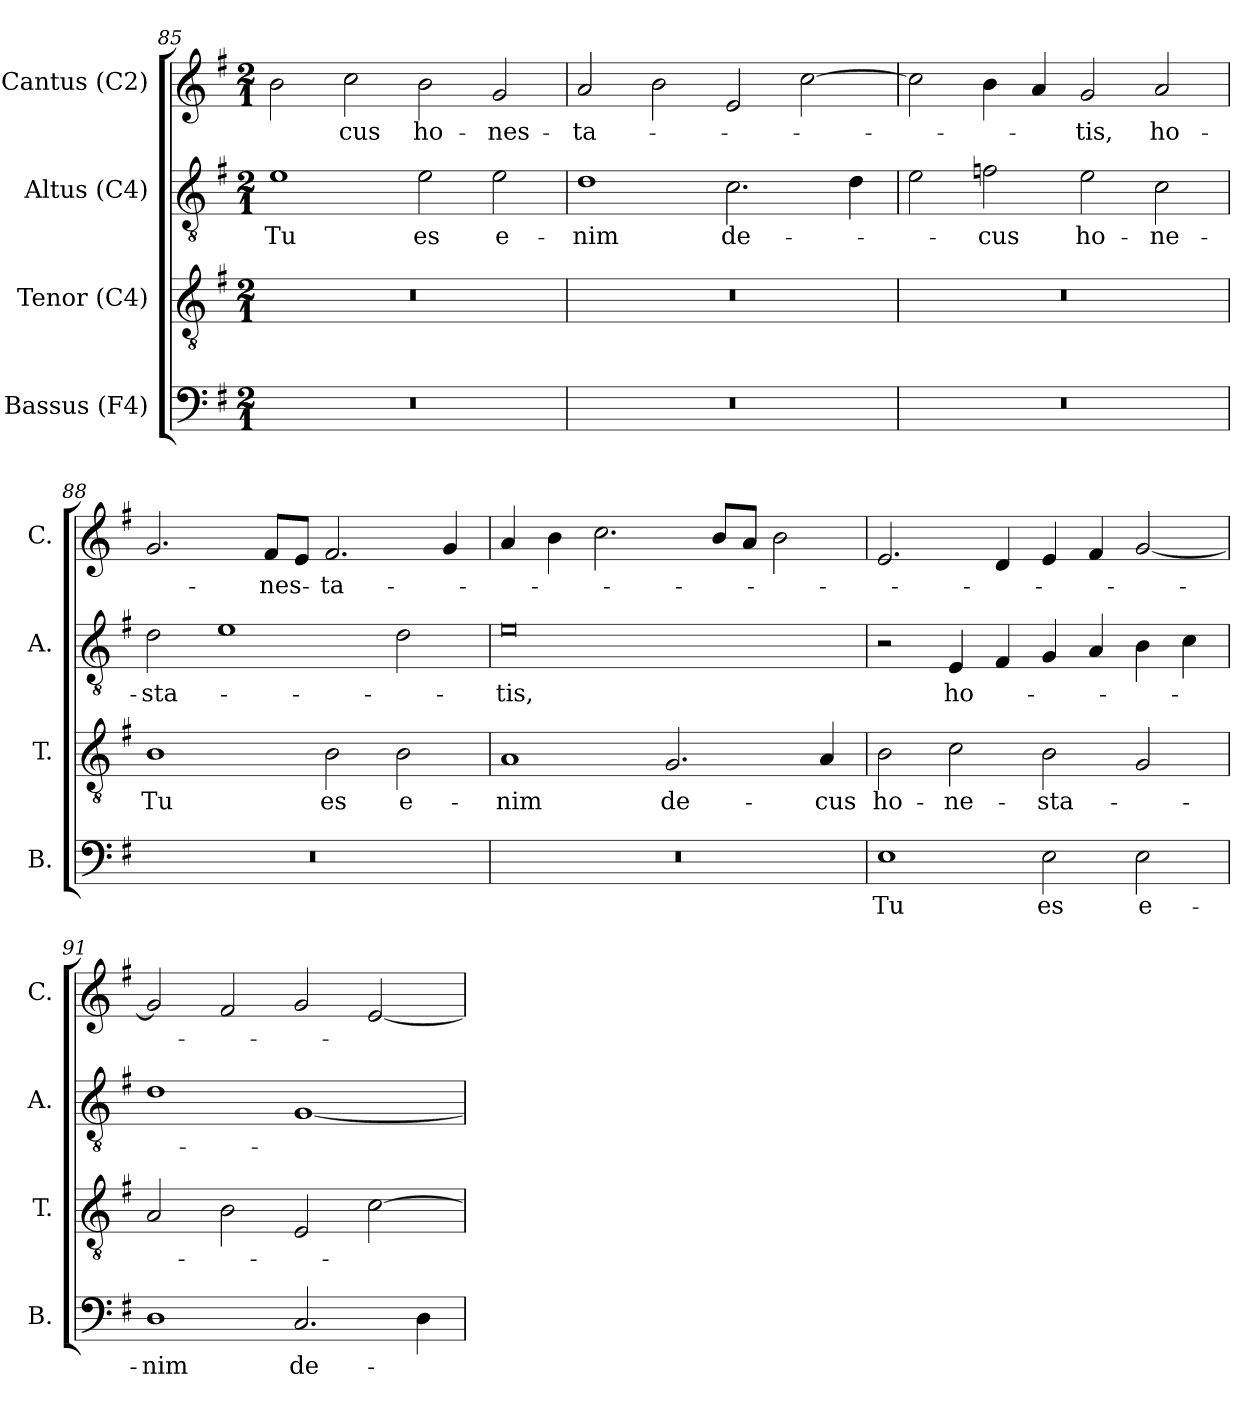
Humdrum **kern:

**kern	**text	**kern	**text	**kern	**text	**kern	**text
*part4	*part4	*part3	*part3	*part2	*part2	*part1	*part1
*staff4	*staff4	*staff3	*staff3	*staff2	*staff2	*staff1	*staff1
*I"Bassus (F4)	*	*I"Tenor (C4)	*	*I"Altus (C4)	*	*I"Cantus (C2)	*
*I'B.	*	*I'T.	*	*I'A.	*	*I'C.	*
*clefF4	*	*clefGv2	*	*clefGv2	*	*clefG2	*
*	*	*ITrd7c12	*	*ITrd7c12	*	*	*
*k[f#]	*	*k[f#]	*	*k[f#]	*	*k[f#]	*
*G:	*	*G:	*	*G:	*	*G:	*
*M2/1	*	*M2/1	*	*M2/1	*	*M2/1	*
=85	=85	=85	=85	=85	=85	=85	=85
!LO:N:vis=1	!	!LO:N:vis=1	!	!	!	!	!
!	!	!	!	!	!LO:LY:b:color=#000000	!	!
0r	.	0r	.	1Ei	Tu	2bi\	.
!	!	!	!	!	!	!	!LO:LY:b:color=#000000
.	.	.	.	.	.	2cci\	-cus
!	!	!	!	!	!LO:LY:b:color=#000000	!	!
!	!	!	!	!	!	!	!LO:LY:b:color=#000000
.	.	.	.	2Ei\	es	2bi\	ho-
!	!	!	!	!	!LO:LY:b:color=#000000	!	!
!	!	!	!	!	!	!	!LO:LY:b:color=#000000
.	.	.	.	2Ei\	e-	2gi/	-nes-
=86	=86	=86	=86	=86	=86	=86	=86
!LO:N:vis=1	!	!LO:N:vis=1	!	!	!	!	!
!	!	!	!	!	!LO:LY:b:color=#000000	!	!
!	!	!	!	!	!	!	!LO:LY:b:color=#000000
0r	.	0r	.	1Di	-nim	2ai/	-ta-
.	.	.	.	.	.	2bi\	.
!	!	!	!	!	!LO:LY:b:color=#000000	!	!
.	.	.	.	2.Ci\	de-	2ei/	.
.	.	.	.	.	.	[2cci\	.
.	.	.	.	4Di\	.	.	.
!!LO:LB:g=z
=87	=87	=87	=87	=87	=87	=87	=87
!LO:N:vis=1	!	!LO:N:vis=1	!	!	!	!	!
0r	.	0r	.	2Ei\	.	2cci\]	.
!	!	!	!	!	!LO:LY:b:color=#000000	!	!
.	.	.	.	2Fi\	-cus	4bi\	.
.	.	.	.	.	.	4ai/	.
!	!	!	!	!	!LO:LY:b:color=#000000	!	!
!	!	!	!	!	!	!	!LO:LY:b:color=#000000
.	.	.	.	2Ei\	ho-	2gi/	-tis,
!	!	!	!	!	!LO:LY:b:color=#000000	!	!
!	!	!	!	!	!	!	!LO:LY:b:color=#000000
.	.	.	.	2Ci\	-ne-	2ai/	ho-
=88	=88	=88	=88	=88	=88	=88	=88
!LO:N:vis=1	!	!	!	!	!	!	!
!	!	!	!LO:LY:b:color=#000000	!	!	!	!
!	!	!	!	!	!LO:LY:b:color=#000000	!	!
0r	.	1BBi	Tu	2Di\	-sta-	2.gi/	.
.	.	.	.	1Ei	.	.	.
!	!	!	!	!	!	!	!LO:LY:b:color=#000000
.	.	.	.	.	.	8f#i/L	-nes-
.	.	.	.	.	.	8ei/J	.
!	!	!	!LO:LY:b:color=#000000	!	!	!	!
!	!	!	!	!	!	!	!LO:LY:b:color=#000000
.	.	2BBi\	es	.	.	2.f#i/	-ta-
!	!	!	!LO:LY:b:color=#000000	!	!	!	!
.	.	2BBi\	e-	2Di\	.	.	.
.	.	.	.	.	.	4gi/	.
=89	=89	=89	=89	=89	=89	=89	=89
!LO:N:vis=1	!	!	!	!	!	!	!
!	!	!	!LO:LY:b:color=#000000	!	!	!	!
!	!	!	!	!	!LO:LY:b:color=#000000	!	!
0r	.	1AAi	-nim	0Ei	-tis,	4ai/	.
.	.	.	.	.	.	4bi\	.
.	.	.	.	.	.	2.cci\	.
!	!	!	!LO:LY:b:color=#000000	!	!	!	!
.	.	2.GGi/	de-	.	.	.	.
.	.	.	.	.	.	8bi/L	.
.	.	.	.	.	.	8ai/J	.
.	.	.	.	.	.	2bi\	.
!	!	!	!LO:LY:b:color=#000000	!	!	!	!
.	.	4AAi/	-cus	.	.	.	.
=90	=90	=90	=90	=90	=90	=90	=90
!	!LO:LY:b:color=#000000	!	!	!	!	!	!
!	!	!	!LO:LY:b:color=#000000	!	!	!	!
1Ei	Tu	2BBi\	ho-	2r	.	2.ei/	.
!	!	!	!LO:LY:b:color=#000000	!	!	!	!
!	!	!	!	!	!LO:LY:b:color=#000000	!	!
.	.	2Ci\	-ne-	4EEi/	ho-	.	.
.	.	.	.	4FF#i/	.	4di/	.
!	!LO:LY:b:color=#000000	!	!	!	!	!	!
!	!	!	!LO:LY:b:color=#000000	!	!	!	!
2Ei\	es	2BBi\	-sta-	4GGi/	.	4ei/	.
.	.	.	.	4AAi/	.	4f#i/	.
!	!LO:LY:b:color=#000000	!	!	!	!	!	!
2Ei\	e-	2GGi/	.	4BBi\	.	[2gi/	.
.	.	.	.	4Ci\	.	.	.
!!LO:LB:g=z
=91	=91	=91	=91	=91	=91	=91	=91
!	!LO:LY:b:color=#000000	!	!	!	!	!	!
1Di	-nim	2AAi/	.	1Di	.	2gi/]	.
.	.	2BBi\	.	.	.	2f#i/	.
!	!LO:LY:b:color=#000000	!	!	!	!	!	!
2.Ci/	de-	2EEi/	.	[1GGi	.	2gi/	.
.	.	[2Ci\	.	.	.	[2ei/	.
4Di\	.	.	.	.	.	.	.
=	=	=	=	=	=	=	=
*-	*-	*-	*-	*-	*-	*-	*-
